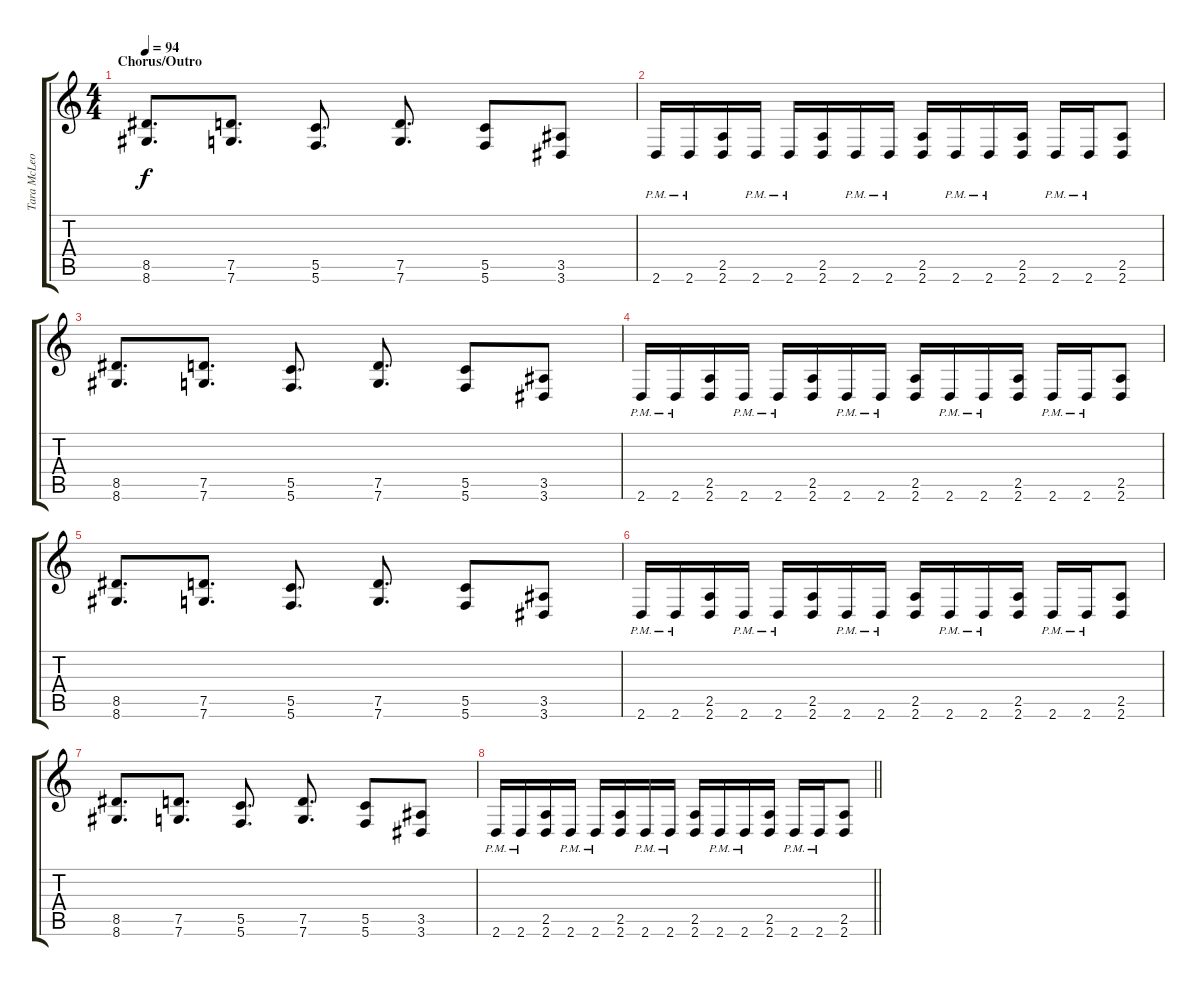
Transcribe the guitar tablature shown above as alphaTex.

\track ("Tara McLeod" "Tara McLeo") {instrument distortionguitar}
\staff {score tabs}
\tuning (D4 A3 F3 C3 G2 C2) {hide}
\ts (4 4)
\section ("" "Chorus/Outro")
\tempo 94
\clef g2
\ks c
(8.5 8.6).8{d dy f} (7.5 7.6).8{d} (5.5 5.6).8{d} (7.5 7.6).8{d} (5.5 5.6).8 (3.5 3.6).8 |
2.6{pm}.16 2.6{pm}.16 (2.5 2.6).16 2.6{pm}.16 2.6{pm}.16 (2.5 2.6).16 2.6{pm}.16 2.6{pm}.16 (2.5 2.6).16 2.6{pm}.16 2.6{pm}.16 (2.5 2.6).16 2.6{pm}.16 2.6{pm}.16 (2.5 2.6).8 |
(8.5 8.6).8{d} (7.5 7.6).8{d} (5.5 5.6).8{d} (7.5 7.6).8{d} (5.5 5.6).8 (3.5 3.6).8 |
2.6{pm}.16 2.6{pm}.16 (2.5 2.6).16 2.6{pm}.16 2.6{pm}.16 (2.5 2.6).16 2.6{pm}.16 2.6{pm}.16 (2.5 2.6).16 2.6{pm}.16 2.6{pm}.16 (2.5 2.6).16 2.6{pm}.16 2.6{pm}.16 (2.5 2.6).8 |
(8.5 8.6).8{d} (7.5 7.6).8{d} (5.5 5.6).8{d} (7.5 7.6).8{d} (5.5 5.6).8 (3.5 3.6).8 |
2.6{pm}.16 2.6{pm}.16 (2.5 2.6).16 2.6{pm}.16 2.6{pm}.16 (2.5 2.6).16 2.6{pm}.16 2.6{pm}.16 (2.5 2.6).16 2.6{pm}.16 2.6{pm}.16 (2.5 2.6).16 2.6{pm}.16 2.6{pm}.16 (2.5 2.6).8 |
(8.5 8.6).8{d} (7.5 7.6).8{d} (5.5 5.6).8{d} (7.5 7.6).8{d} (5.5 5.6).8 (3.5 3.6).8 |
\barLineRight lightlight
2.6{pm}.16 2.6{pm}.16 (2.5 2.6).16 2.6{pm}.16 2.6{pm}.16 (2.5 2.6).16 2.6{pm}.16 2.6{pm}.16 (2.5 2.6).16 2.6{pm}.16 2.6{pm}.16 (2.5 2.6).16 2.6{pm}.16 2.6{pm}.16 (2.5 2.6).8
